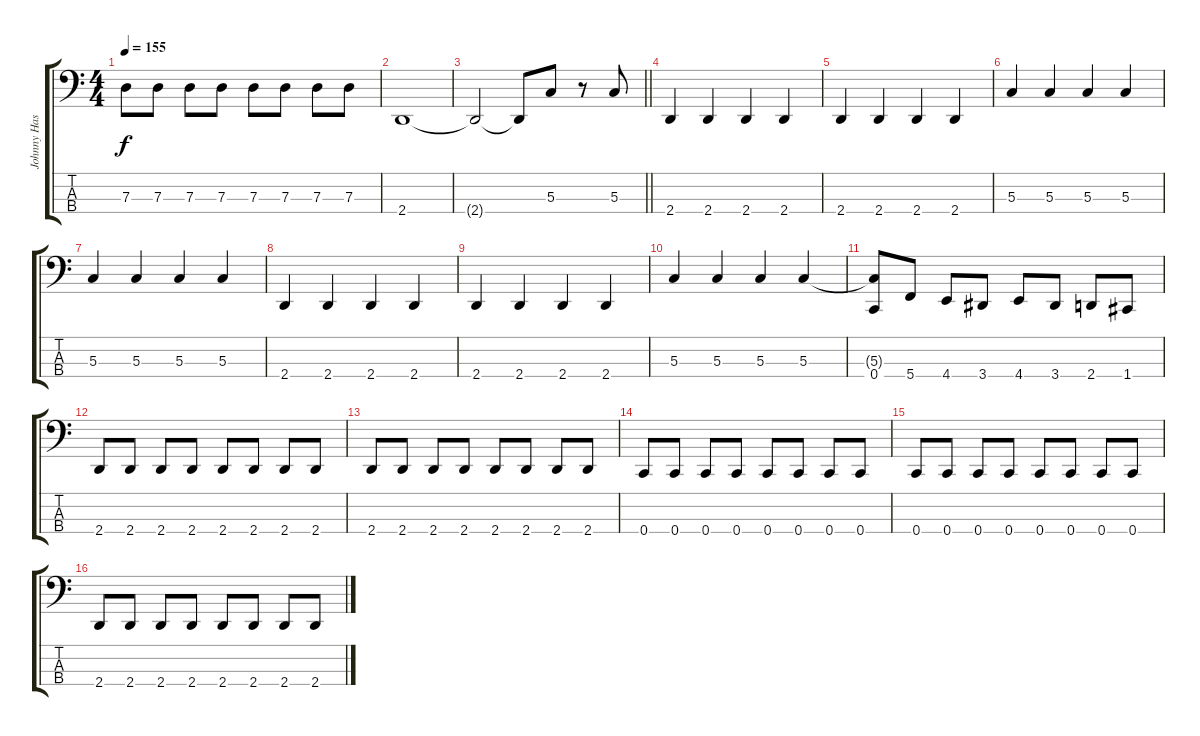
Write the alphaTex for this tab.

\track ("Johnny Hass" "Johnny Has") {instrument electricbassfinger}
\staff {score tabs}
\tuning (F2 C2 G1 C1) {hide}
\ts (4 4)
\tempo 155
\clef f4
\ks c
7.3.8{dy f} 7.3.8 7.3.8 7.3.8 7.3.8 7.3.8 7.3.8 7.3.8 |
2.4.1 |
\barLineRight lightlight
2.4{t}.2 2.4{t}.8 5.3.8 r.8 5.3.8 |
2.4.4 2.4.4 2.4.4 2.4.4 |
2.4.4 2.4.4 2.4.4 2.4.4 |
5.3.4 5.3.4 5.3.4 5.3.4 |
5.3.4 5.3.4 5.3.4 5.3.4 |
2.4.4 2.4.4 2.4.4 2.4.4 |
2.4.4 2.4.4 2.4.4 2.4.4 |
5.3.4 5.3.4 5.3.4 5.3.4 |
(5.3{t} 0.4).8 5.4.8 4.4.8 3.4.8 4.4.8 3.4.8 2.4.8 1.4.8 |
2.4.8 2.4.8 2.4.8 2.4.8 2.4.8 2.4.8 2.4.8 2.4.8 |
2.4.8 2.4.8 2.4.8 2.4.8 2.4.8 2.4.8 2.4.8 2.4.8 |
0.4.8 0.4.8 0.4.8 0.4.8 0.4.8 0.4.8 0.4.8 0.4.8 |
0.4.8 0.4.8 0.4.8 0.4.8 0.4.8 0.4.8 0.4.8 0.4.8 |
2.4.8 2.4.8 2.4.8 2.4.8 2.4.8 2.4.8 2.4.8 2.4.8
